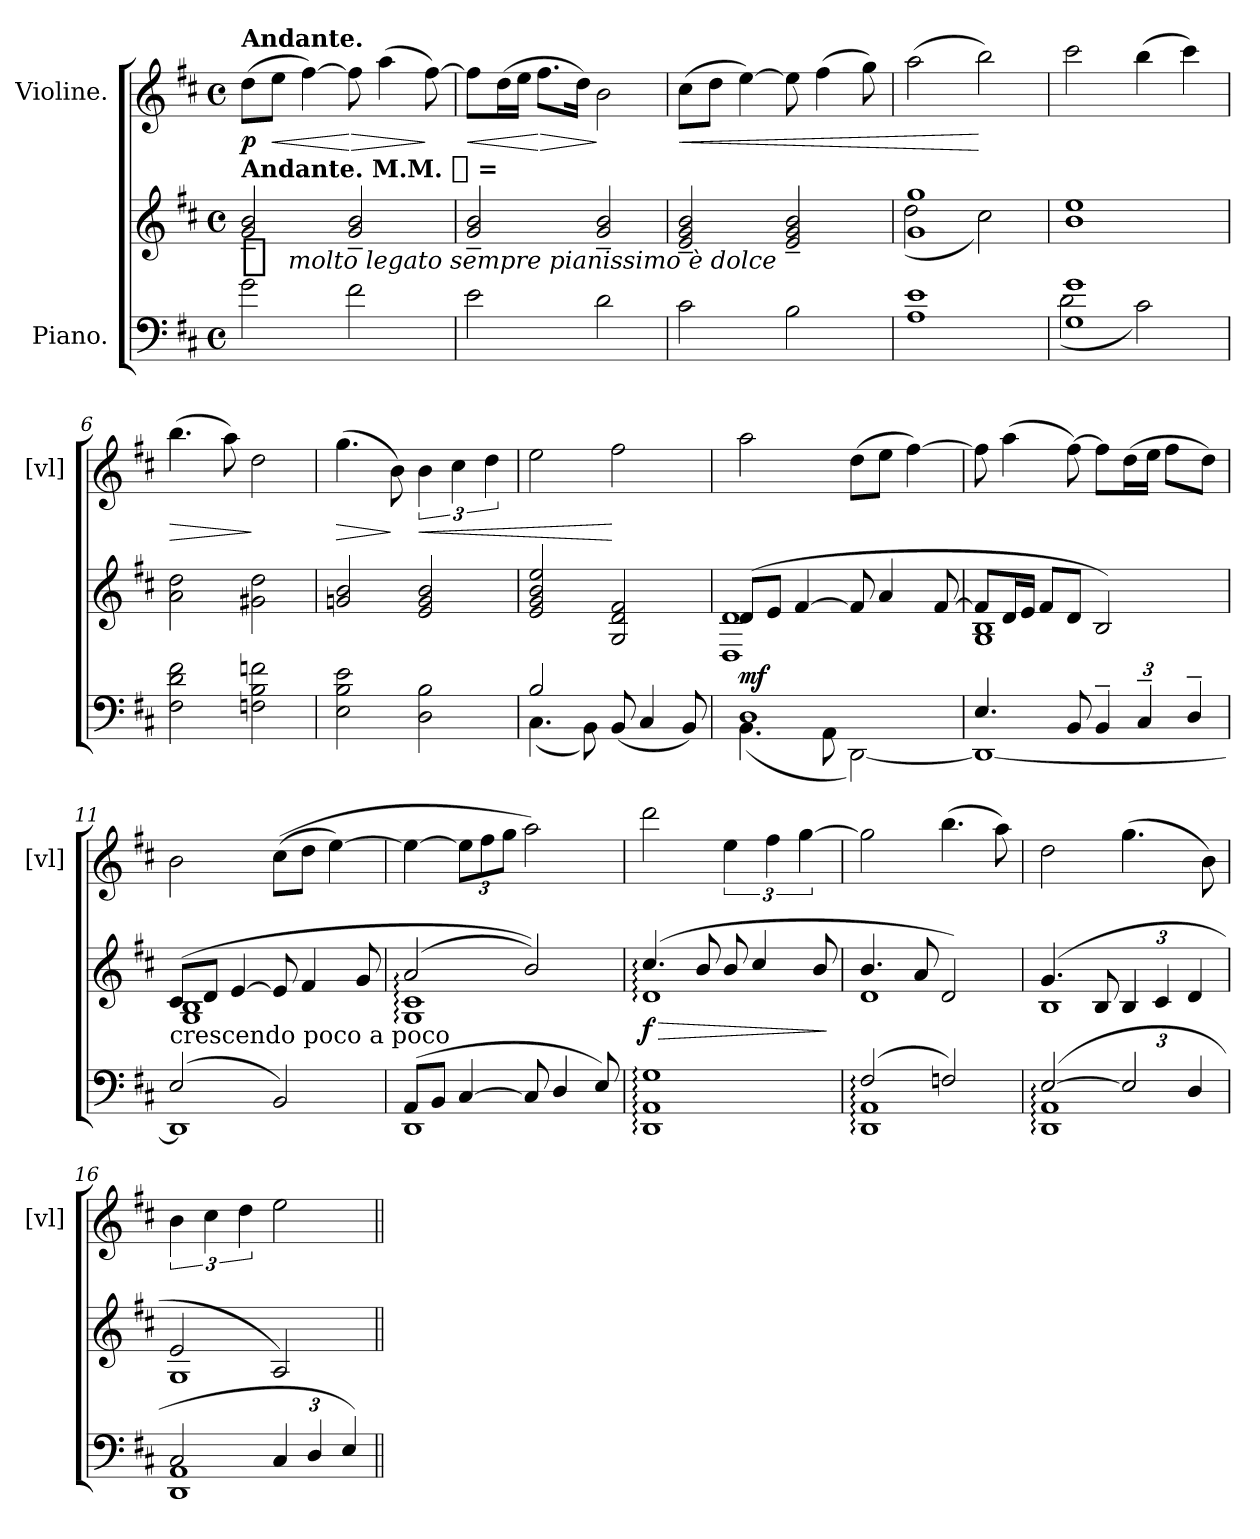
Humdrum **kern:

**kern	**kern	**dynam	**kern	**dynam
*part2	*part2	*part2	*part1	*part1
*staff3	*staff2	*staff2/3	*staff1	*staff1
*I"Piano.	*	*	*I"Violine.	*
*	*	*	*I'[vl]	*
*clefF4	*clefG2	*	*clefG2	*
*k[f#c#]	*k[f#c#]	*	*k[f#c#]	*
*D:	*D:	*	*D:	*
*M4/4	*M4/4	*	*M4/4	*
*met(c)	*met(c)	*	*met(c)	*
=1	=1	=1	=1	=1
!	!	!	!LO:TX:a:B:t=Andante.	!
!	!LO:TX:a:B:t=Andante. M.M. [quarter] =	!	!	!
!	!	!LO:DY:t=%s molto legato sempre pianissimo è dolce	!	!
2g\	2g~>/ 2b~>/	p	(8dd\L	p
!	!	!	!	!LO:HP:b
.	.	.	8ee\J	<
.	.	.	[4ff#\)	.
!	!	!	!	!LO:HP:n=1:b
2f#\	2g~>/ 2b~>/	.	8ff#\]	[ >
.	.	.	(4aa\	.
.	.	.	[8ff#\)	]
=2	=2	=2	=2	=2
!	!	!	!	!LO:HP:b
2e\	2g~>/ 2b~>/	.	8ff#\L]	<
.	.	.	(16dd\L	.
.	.	.	16ee\JJ	.
!	!	!	!	!LO:HP:n=1:b
.	.	.	8.ff#\L	[ >
.	.	.	16dd\Jk)	.
2d\	2g~>/ 2b~>/	.	2b\	]
=3	=3	=3	=3	=3
!	!	!	!	!LO:HP:b
2c#\	2e~>/ 2g~>/ 2b~>/	.	(8cc#\L	<
.	.	.	8dd\J	.
.	.	.	[4ee\)	.
2B\	2e~>/ 2g~>/ 2b~>/	.	8ee\]	.
.	.	.	(4ff#\	.
.	.	.	8gg\)	.
=4	=4	=4	=4	=4
*	*^	*	*	*
1A 1e	1g 1gg	(>2dd\	.	(2aa\	.
.	.	2cc#\)	.	2bb\)	[
*	*v	*v	*	*	*
=5	=5	=5	=5	=5
*^	*	*	*	*
1G 1g	(>2d\	1b 1ee	.	2ccc#\	.
.	2c#\)	.	.	(4bb\	.
.	.	.	.	4ccc#\)	.
*v	*v	*	*	*	*
=6	=6	=6	=6	=6
!	!	!	!	!LO:HP:b
2F#\ 2d\ 2f#\	2a\ 2dd\	.	(4.bb\	>
.	.	.	8aa\)	.
2Fn\ 2B\ 2fn\	2g#X\ 2dd\	.	2dd\	]
=7	=7	=7	=7	=7
!	!	!	!	!LO:HP:b
2E\ 2B\ 2e\	2gn/ 2b/	.	(4.gg\	>
.	.	.	8b\)	]
!	!	!	!	!LO:HP:b
2D\ 2B\	2e/ 2g/ 2b/	.	6b\	<
.	.	.	6cc#\	.
.	.	.	6dd\	.
=8	=8	=8	=8	=8
*^	*	*	*	*
2B/	(4.C#\	2e/ 2g/ 2b/ 2ee/	.	2ee\	.
.	8BB\)	.	.	.	.
2ryy	(8BB/	2G/ 2d/ 2f#/	.	2ff#\	[
.	4C#/	.	.	.	.
.	8BB/)	.	.	.	.
=9	=9	=9	=9	=9	=9
*	*	*^	*	*	*
1D	(4.BB\	(8d/L	1D 1d	mf	2aa\	.
.	.	8e/J	.	.	.	.
.	.	[4f#/	.	.	.	.
.	8AA\	.	.	.	.	.
.	[2DD\)	8f#/]	.	.	(8dd\L	.
.	.	4a/	.	.	8ee\J	.
.	.	.	.	.	[4ff#\)	.
.	.	[8f#/	.	.	.	.
=10	=10	=10	=10	=10	=10	=10
4.E/	1DD_	8f#/L]	1G 1B	.	8ff#\]	.
.	.	16d/L	.	.	(4aa\	.
.	.	16e/JJ	.	.	.	.
.	.	8f#/L	.	.	.	.
8BB/	.	8d/J	.	.	[8ff#\)	.
*Xbrackettup	*	*	*	*	*	*
6BB~/	.	2B/)	.	.	8ff#\L]	.
.	.	.	.	.	(16dd\L	.
6C#~/	.	.	.	.	.	.
.	.	.	.	.	16ee\JJ	.
.	.	.	.	.	8ff#\L	.
6D~/	.	.	.	.	.	.
.	.	.	.	.	8dd\J)	.
=11	=11	=11	=11	=11	=11	=11
!	!	!LO:TX:c:t=crescendo poco a poco	!	!	!	!
(2E/	1DD]	(8c#/L	1G 1B	.	2b\	.
.	.	8d/J	.	.	.	.
.	.	[4e/	.	.	.	.
2BB/)	.	8e/]	.	.	((8cc#\L	.
.	.	4f#/	.	.	8dd\J	.
.	.	.	.	.	[4ee\)	.
.	.	8g/	.	.	.	.
=12	=12	=12	=12	=12	=12	=12
(8AA/L	1DD	(2a:/	1G: 1c#:	.	4ee\_	.
8BB/J	.	.	.	.	.	.
[4C#/	.	.	.	.	12ee\L]	.
.	.	.	.	.	12ff#\	.
.	.	.	.	.	12gg\J	.
8C#/]	.	2b/))	.	.	2aa\)	.
4D/	.	.	.	.	.	.
8E/)	.	.	.	.	.	.
*v	*v	*	*	*	*	*
=13	=13	=13	=13	=13	=13
1DD: 1AA: 1G:	(4.cc#:/	1d:	> f	2ddd\	.
.	8b/	.	.	.	.
.	8b/	.	.	6ee\	.
.	4cc#/	.	.	.	.
.	.	.	.	6ff#\	.
.	.	.	.	[6gg\	.
.	8b/	.	.	.	.
*	*v	*v	*	*	*
.	.	]	.	.
=14	=14	=14	=14	=14
*^	*^	*	*	*
(2F#:/	1DD: 1AA:	4.b/	1d	.	2gg\]	.
.	.	8a/	.	.	.	.
2Fn/)	.	2d/)	.	.	(4.bb\	.
.	.	.	.	.	8aa\)	.
=15	=15	=15	=15	=15	=15	=15
([2E:/	1DD: 1AA:	(4.g/	1B	.	2dd\	.
.	.	8B/	.	.	.	.
*	*	*Xbrackettup	*	*	*	*
3E/]	.	6B/	.	.	(4.gg\	.
.	.	6c#/	.	.	.	.
6D/	.	6d/	.	.	.	.
.	.	.	.	.	8b\)	.
=16	=16	=16	=16	=16	=16	=16
2C#/	1DD 1AA	2e/	1G	.	6b\	.
.	.	.	.	.	6cc#\	.
.	.	.	.	.	6dd\	.
6C#/	.	2A/)	.	.	2ee\	.
6D/	.	.	.	.	.	.
6E/)	.	.	.	.	.	.
*v	*v	*	*	*	*	*
*	*v	*v	*	*	*
=||	=||	=||	=||	=||
*-	*-	*-	*-	*-
